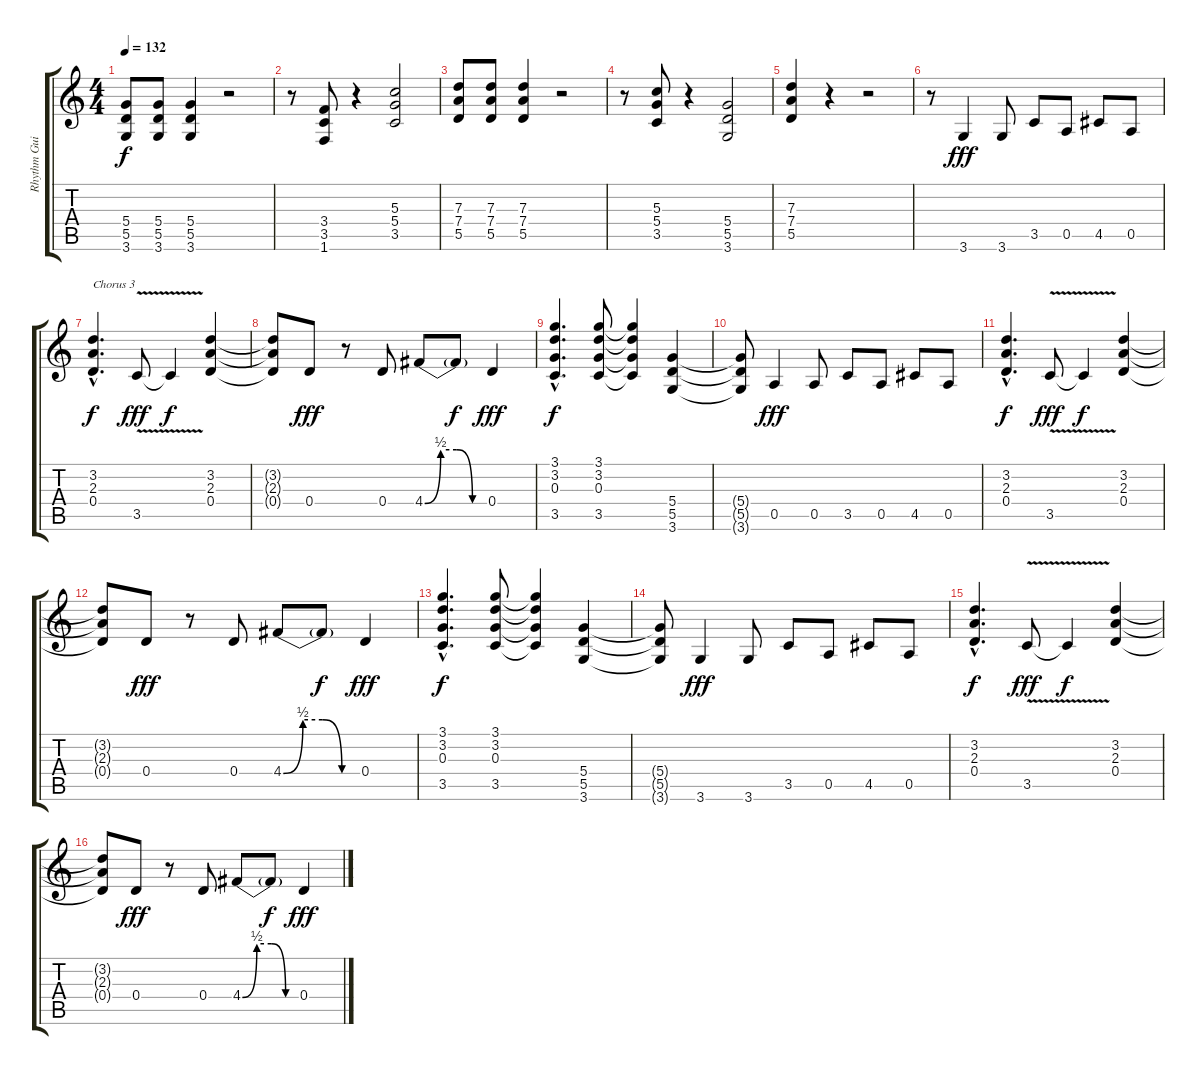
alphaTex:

\track ("Rhythm Guitar 2" "Rhythm Gui") {instrument overdrivenguitar}
\staff {score tabs}
\tuning (E4 B3 G3 D3 A2 E2) {hide}
\ts (4 4)
\tempo 132
\clef g2
\ks c
(5.4 5.5 3.6).8{dy f} (5.4 5.5 3.6).8 (5.4 5.5 3.6).4 r.2 |
r.8 (3.4 3.5 1.6).8 r.4 (5.3 5.4 3.5).2 |
(7.3 7.4 5.5).8 (7.3 7.4 5.5).8 (7.3 7.4 5.5).4 r.2 |
r.8 (5.3 5.4 3.5).8 r.4 (5.4 5.5 3.6).2 |
(7.3 7.4 5.5).4 r.4 r.2 |
r.8 3.6.4{dy fff} 3.6.8 3.5.8 0.5.8 4.5.8 0.5.8 |
(3.2{hac} 2.3{hac} 0.4{hac}).4{d txt "Chorus 3" dy f} 3.5{v}.8{dy fff} 3.5{t}.4{dy f} (3.2 2.3 0.4).4 |
(3.2{t} 2.3{t} 0.4{t}).8 0.4.8{dy fff} r.8 0.4.8 4.4{be (custom 0 0 15 2 30 2 45 0 60 0)}.8 4.4{t}.8{dy f} 0.4.4{dy fff} |
(3.1{hac} 3.2{hac} 0.3{hac} 3.5{hac}).4{d dy f} (3.1 3.2 0.3 3.5).8 (3.1{t} 3.2{t} 0.3{t} 3.5{t}).4 (5.4 5.5 3.6).4 |
(5.4{t} 5.5{t} 3.6{t}).8 0.5.4{dy fff} 0.5.8 3.5.8 0.5.8 4.5.8 0.5.8 |
(3.2{hac} 2.3{hac} 0.4{hac}).4{d dy f} 3.5{v}.8{dy fff} 3.5{t}.4{dy f} (3.2 2.3 0.4).4 |
(3.2{t} 2.3{t} 0.4{t}).8 0.4.8{dy fff} r.8 0.4.8 4.4{be (custom 0 0 15 2 30 2 45 0 60 0)}.8 4.4{t}.8{dy f} 0.4.4{dy fff} |
(3.1{hac} 3.2{hac} 0.3{hac} 3.5{hac}).4{d dy f} (3.1 3.2 0.3 3.5).8 (3.1{t} 3.2{t} 0.3{t} 3.5{t}).4 (5.4 5.5 3.6).4 |
(5.4{t} 5.5{t} 3.6{t}).8 3.6.4{dy fff} 3.6.8 3.5.8 0.5.8 4.5.8 0.5.8 |
(3.2{hac} 2.3{hac} 0.4{hac}).4{d dy f} 3.5{v}.8{dy fff} 3.5{t}.4{dy f} (3.2 2.3 0.4).4 |
(3.2{t} 2.3{t} 0.4{t}).8 0.4.8{dy fff} r.8 0.4.8 4.4{be (custom 0 0 15 2 30 2 45 0 60 0)}.8 4.4{t}.8{dy f} 0.4.4{dy fff}
